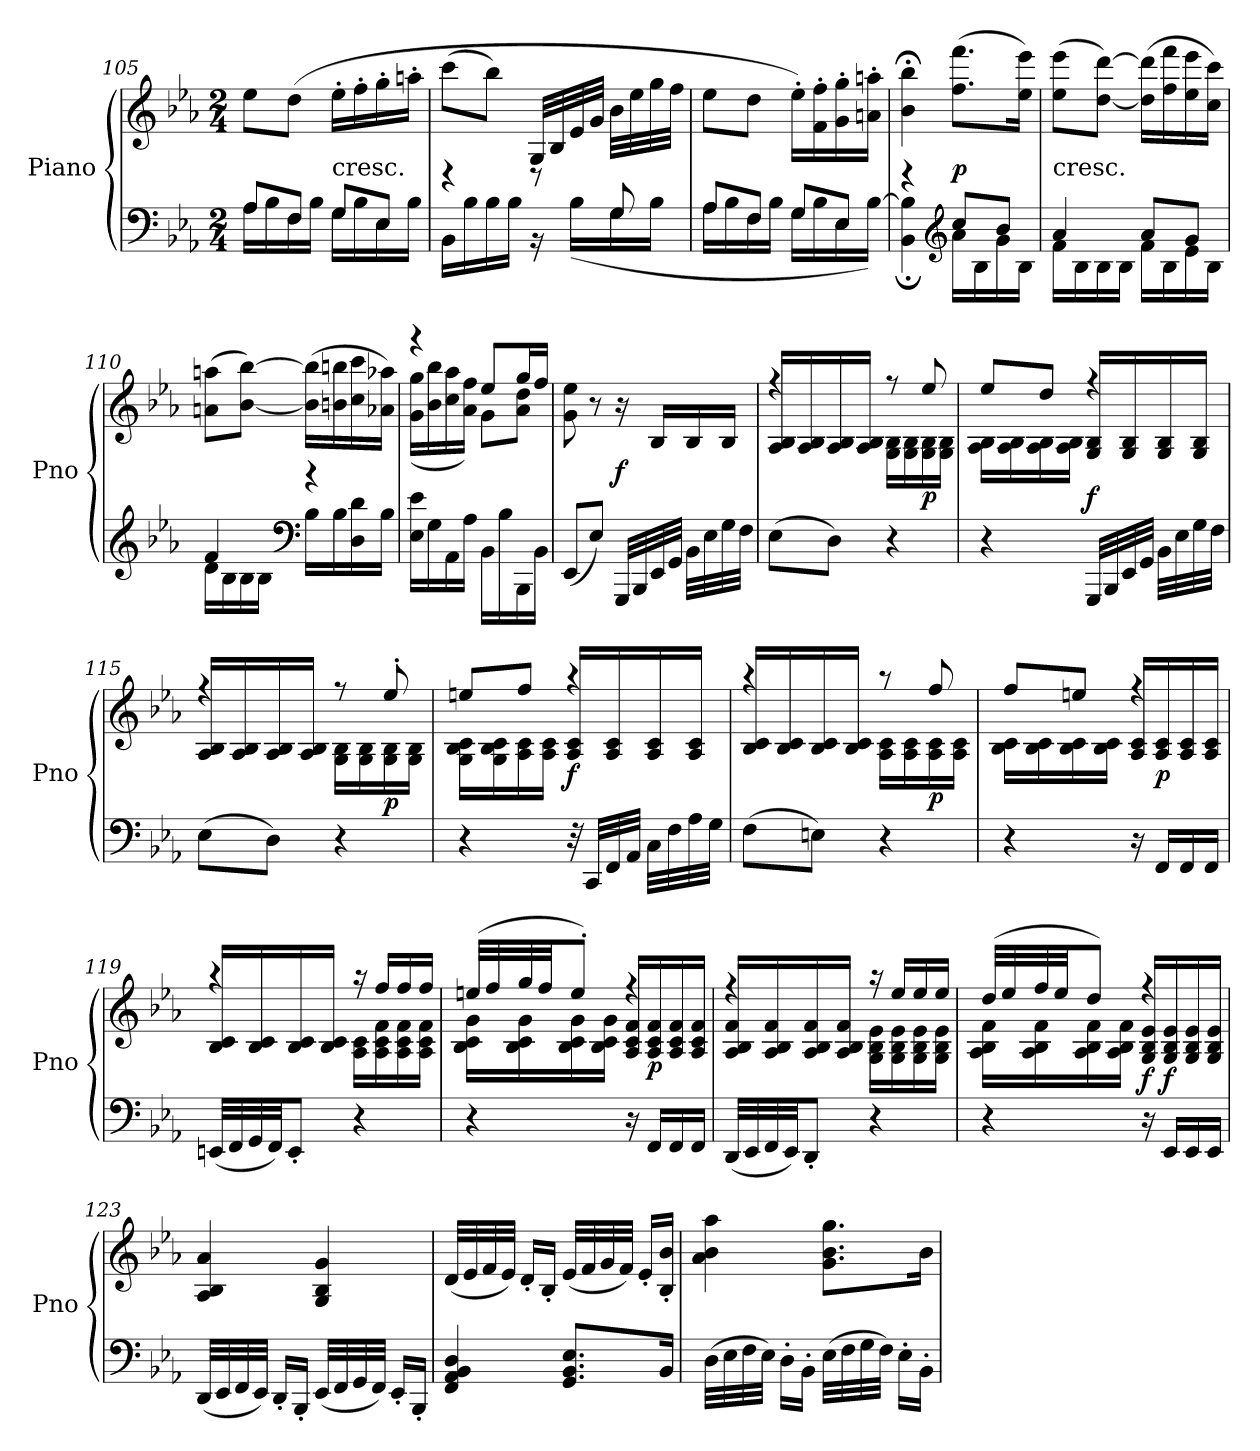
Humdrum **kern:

**kern	**kern	**dynam
*part1	*part1	*part1
*staff2	*staff1	*staff1/2
*I"Piano	*	*
*I'Pno	*	*
*clefF4	*clefG2	*
*k[b-e-a-]	*k[b-e-a-]	*
*E-:	*E-:	*
*M2/4	*M2/4	*
=105	=105	=105
*^	*	*
16A-\LL	8A-/L	8ee-\L	.
16B-\	.	.	.
16F\	8F/J	(8dd\J	.
16B-\JJ	.	.	.
!	!	!LO:TX:c:t=cresc.	!
16G\LL	8G/L	16ee-'\LL	.
16B-\	.	16ff'\	.
16E-\	8E-/J	16gg'\	.
16B-\JJ	.	16aan'\JJ	.
=106	=106	=106	=106
4r	16BB-\LL	(8ccc\L	.
.	16B-\	.	.
.	16B-\	8bb-\J)	.
.	16B-\JJ	.	.
8r	16r	32G/LLL	.
.	.	32B-/	.
.	(16B-\LL	32e-/	.
.	.	32g/JJJ	.
8G/	16G\	32b-\LLL	.
.	.	32ee-\	.
.	16B-\JJ	32gg\	.
.	.	32ff\JJJ	.
=107	=107	=107	=107
16A-\LL	8A-/L	8ee-\L	.
16B-\	.	.	.
16F\	8F/J	8dd\J	.
16B-\JJ	.	.	.
16G\LL	8G/L	16ee-'\LL)	.
16B-\	.	16f'\ 16ff'\	.
16E-\	8E-/J	16g'\ 16gg'\	.
[16B-\JJ)	.	16an'\ 16aan'\JJ	.
=108	=108	=108	=108
4r	4BB-;<\ 4B-];<\	4b-;<\ 4bb-;<\	.
*clefG2	*	*	*
8cc/L	16a-\LL	(8.ff\ 8.fff\L	p
.	16B-\	.	.
8b-/J	16g\	.	.
.	16B-\JJ	16ee-\ 16eee-\Jk)	.
=109	=109	=109	=109
!	!	!LO:TX:c:t=cresc.	!
4a-/	16f\LL	(8ee-\ 8eee-\L	.
.	16B-\	.	.
.	16B-\	[8dd\ [8ddd\J)	.
.	16B-\JJ	.	.
8a-/L	16f\LL	(16dd]\ 16ddd]\LL	.
.	16B-\	16ff\ 16fff\	.
8g/J	16e-\	16ee-\ 16eee-\	.
.	16B-\JJ	16cc\ 16ccc\JJ)	.
=110	=110	=110	=110
4f/	16d\LL	(8an\ 8aan\L	.
.	16B-\	.	.
.	16B-\	[8b-\ [8bb-\J)	.
.	16B-\JJ	.	.
*clefF4	*	*	*
4r	16B-\LL	(16b-]\ 16bb-]\LL	.
.	16B-\	16bn\ 16bbn\	.
.	16D\ 16d\	16cc\ 16ccc\	.
.	16B-\JJ	16a-X\ 16aa-X\JJ)	.
*v	*v	*	*
=111	=111	=111
*	*^	*
16E-\ 16e-\LL	4r	(16g\ 16gg\LL	.
16G\	.	16b-\ 16bb-\	.
16AA-\	.	16cc\ 16aa-\	.
16A-\JJ	.	16a-\ 16ff\JJ)	.
16BB-\LL	8ee-/L	8g\L	.
16B-\	.	.	.
16BBB-\	16gg/L	8a-\ 8dd\J	.
16BB-\JJ	16ff/JJ	.	.
*	*v	*v	*
=112	=112	=112
(8EE-/L	8g\ 8ee-\	.
8E-/J)	8r	.
32GGG/LLL	16r	f
32BBB-/	.	.
32EE-/	16B-/LL	.
32GG/JJJ	.	.
32BB-\LLL	16B-/	.
32E-\	.	.
32G\	16B-/JJ	.
32F\JJJ	.	.
=113	=113	=113
*	*^	*
(8E-\L	4r	16A-/ 16B-/LL	.
.	.	16A-/ 16B-/	.
8D\J)	.	16A-/ 16B-/	.
.	.	16A-/ 16B-/JJ	.
4r	8r	16G\ 16B-\LL	.
.	.	16G\ 16B-\	.
.	8ee-/	16G\ 16B-\	p
.	.	16G\ 16B-\JJ	.
=114	=114	=114	=114
4r	8ee-/L	16A-\ 16B-\LL	.
.	.	16A-\ 16B-\	.
.	8dd/J	16A-\ 16B-\	.
.	.	16A-\ 16B-\JJ	.
32GGG/LLL	4r	16G/ 16B-/LL	f
32BBB-/	.	.	.
32EE-/	.	16G/ 16B-/	.
32GG/JJJ	.	.	.
32BB-\LLL	.	16G/ 16B-/	.
32E-\	.	.	.
32G\	.	16G/ 16B-/JJ	.
32F\JJJ	.	.	.
=115	=115	=115	=115
(8E-\L	4r	16A-/ 16B-/LL	.
.	.	16A-/ 16B-/	.
8D\J)	.	16A-/ 16B-/	.
.	.	16A-/ 16B-/JJ	.
4r	8r	16G\ 16B-\LL	.
.	.	16G\ 16B-\	.
.	8ee-'/	16G\ 16B-\	p
.	.	16G\ 16B-\JJ	.
=116	=116	=116	=116
4r	8een/L	16G\ 16B-\ 16c\LL	.
.	.	16G\ 16B-\ 16c\	.
.	8ff/J	16A-\ 16c\	.
.	.	16A-\ 16c\JJ	.
32r	4r	16A-/ 16c/LL	f
32CC/LLL	.	.	.
32FF/	.	16A-/ 16c/	.
32AA-/JJJ	.	.	.
32C\LLL	.	16A-/ 16c/	.
32F\	.	.	.
32A-\	.	16A-/ 16c/JJ	.
32G\JJJ	.	.	.
=117	=117	=117	=117
(8F\L	4r	16B-/ 16c/LL	.
.	.	16B-/ 16c/	.
8En\J)	.	16B-/ 16c/	.
.	.	16B-/ 16c/JJ	.
4r	8r	16A-\ 16c\LL	.
.	.	16A-\ 16c\	.
.	8ff/	16A-\ 16c\	p
.	.	16A-\ 16c\JJ	.
=118	=118	=118	=118
4r	8ff/L	16B-\ 16c\LL	.
.	.	16B-\ 16c\	.
.	8een/J	16B-\ 16c\	.
.	.	16B-\ 16c\JJ	.
16r	4r	16A-/ 16c/LL	.
16FF/LL	.	16A-/ 16c/	p
16FF/	.	16A-/ 16c/	.
16FF/JJ	.	16A-/ 16c/JJ	.
=119	=119	=119	=119
(32EEn/LLL	4r	16B-/ 16c/LL	.
32FF/	.	.	.
32GG/	.	16B-/ 16c/	.
32FF/JJ)	.	.	.
8EE'/J	.	16B-/ 16c/	.
.	.	16B-/ 16c/JJ	.
4r	16r	16A-\ 16c\LL	.
.	16ff/LL	16A-\ 16c\ 16f\	.
.	16ff/	16A-\ 16c\ 16f\	.
.	16ff/JJ	16A-\ 16c\ 16f\JJ	.
=120	=120	=120	=120
4r	(32een/LLL	16B-\ 16c\ 16g\LL	.
.	32ff/	.	.
.	32gg/	16B-\ 16c\ 16g\	.
.	32ff/JJ	.	.
.	8ee'/J)	16B-\ 16c\ 16g\	.
.	.	16B-\ 16c\ 16g\JJ	.
16r	4r	16A-/ 16c/ 16f/LL	.
16FF/LL	.	16A-/ 16c/ 16f/	p
16FF/	.	16A-/ 16c/ 16f/	.
16FF/JJ	.	16A-/ 16c/ 16f/JJ	.
=121	=121	=121	=121
(32DD/LLL	4r	16A-/ 16B-/ 16f/LL	.
32EE-/	.	.	.
32FF/	.	16A-/ 16B-/ 16f/	.
32EE-/JJ)	.	.	.
8DD'/J	.	16A-/ 16B-/ 16f/	.
.	.	16A-/ 16B-/ 16f/JJ	.
4r	16r	16G\ 16B-\ 16e-\LL	.
.	16ee-/LL	16G\ 16B-\ 16e-\	.
.	16ee-/	16G\ 16B-\ 16e-\	.
.	16ee-/JJ	16G\ 16B-\ 16e-\JJ	.
=122	=122	=122	=122
4r	(32dd/LLL	16A-\ 16B-\ 16f\LL	.
.	32ee-/	.	.
.	32ff/	16A-\ 16B-\ 16f\	.
.	32ee-/JJ	.	.
.	8dd/J)	16A-\ 16B-\ 16f\	.
.	.	16A-\ 16B-\ 16f\JJ	.
16r	4r	16G/ 16B-/ 16e-/LL	f
16EE-/LL	.	16G/ 16B-/ 16e-/	f
16EE-/	.	16G/ 16B-/ 16e-/	.
16EE-/JJ	.	16G/ 16B-/ 16e-/JJ	.
*	*v	*v	*
=123	=123	=123
(32DD/LLL	4A-/ 4B-/ 4a-/	.
32EE-/	.	.
32FF/	.	.
32EE-/JJJ)	.	.
16DD'/LL	.	.
16BBB-'/JJ	.	.
(32EE-/LLL	4G/ 4B-/ 4g/	.
32FF/	.	.
32GG/	.	.
32FF/JJJ)	.	.
16EE-'/LL	.	.
16BBB-'/JJ	.	.
=124	=124	=124
4FF/ 4AA-/ 4BB-/ 4D/	(32d/LLL	.
.	32e-/	.
.	32f/	.
.	32e-/JJJ)	.
.	16d'/LL	.
.	16B-'/JJ	.
8.GG/ 8.BB-/ 8.E-/L	(32e-/LLL	.
.	32f/	.
.	32g/	.
.	32f/JJJ)	.
.	16e-'/LL	.
16BB-/Jk	16B-'/ 16b-'/JJ	.
=125	=125	=125
(32D\LLL	4a-\ 4b-\ 4aa-\	.
32E-\	.	.
32F\	.	.
32E-\JJJ)	.	.
16D'\LL	.	.
16BB-'\JJ	.	.
(32E-\LLL	8.g\ 8.b-\ 8.gg\L	.
32F\	.	.
32G\	.	.
32F\JJJ)	.	.
16E-'\LL	.	.
16BB-'\JJ	16b-\Jk	.
=	=	=
*-	*-	*-
